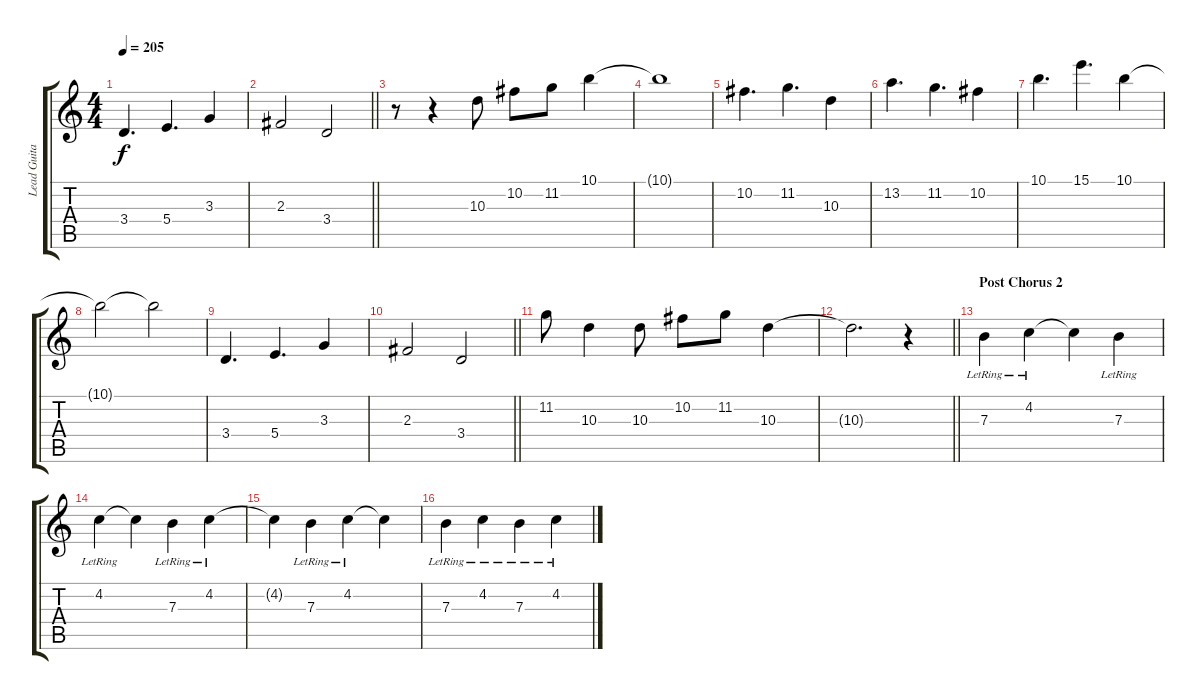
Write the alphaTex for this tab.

\track ("Lead Guitar 2" "Lead Guita") {instrument distortionguitar}
\staff {score tabs}
\tuning (Db4 Ab3 E3 B2 Gb2 B1) {hide}
\ts (4 4)
\tempo 205
\clef g2
\ks c
3.4.4{d dy f} 5.4.4{d} 3.3.4 |
\barLineRight lightlight
2.3.2 3.4.2 |
\section ("" "")
r.8{volume 8} r.4 10.3.8 10.2.8 11.2.8 10.1.4 |
10.1{t}.1 |
10.2.4{d} 11.2.4{d} 10.3.4 |
13.2.4{d} 11.2.4{d} 10.2.4 |
10.1.4{d} 15.1.4{d} 10.1.4 |
10.1{t}.2 10.1{t}.2 |
3.4.4{d} 5.4.4{d} 3.3.4 |
\barLineRight lightlight
2.3.2 3.4.2 |
\section ("" "")
11.2.8 10.3.4 10.3.8 10.2.8 11.2.8 10.3.4 |
\barLineRight lightlight
10.3{t}.2{d} r.4 |
\section ("" "Post Chorus 2")
7.3{lr}.4 4.2{lr}.4 4.2{t}.4 7.3{lr}.4 |
4.2{lr}.4 4.2{t}.4 7.3{lr}.4 4.2{lr}.4 |
4.2{t}.4 7.3{lr}.4 4.2{lr}.4 4.2{t}.4 |
7.3{lr}.4 4.2{lr}.4 7.3{lr}.4 4.2{lr}.4
